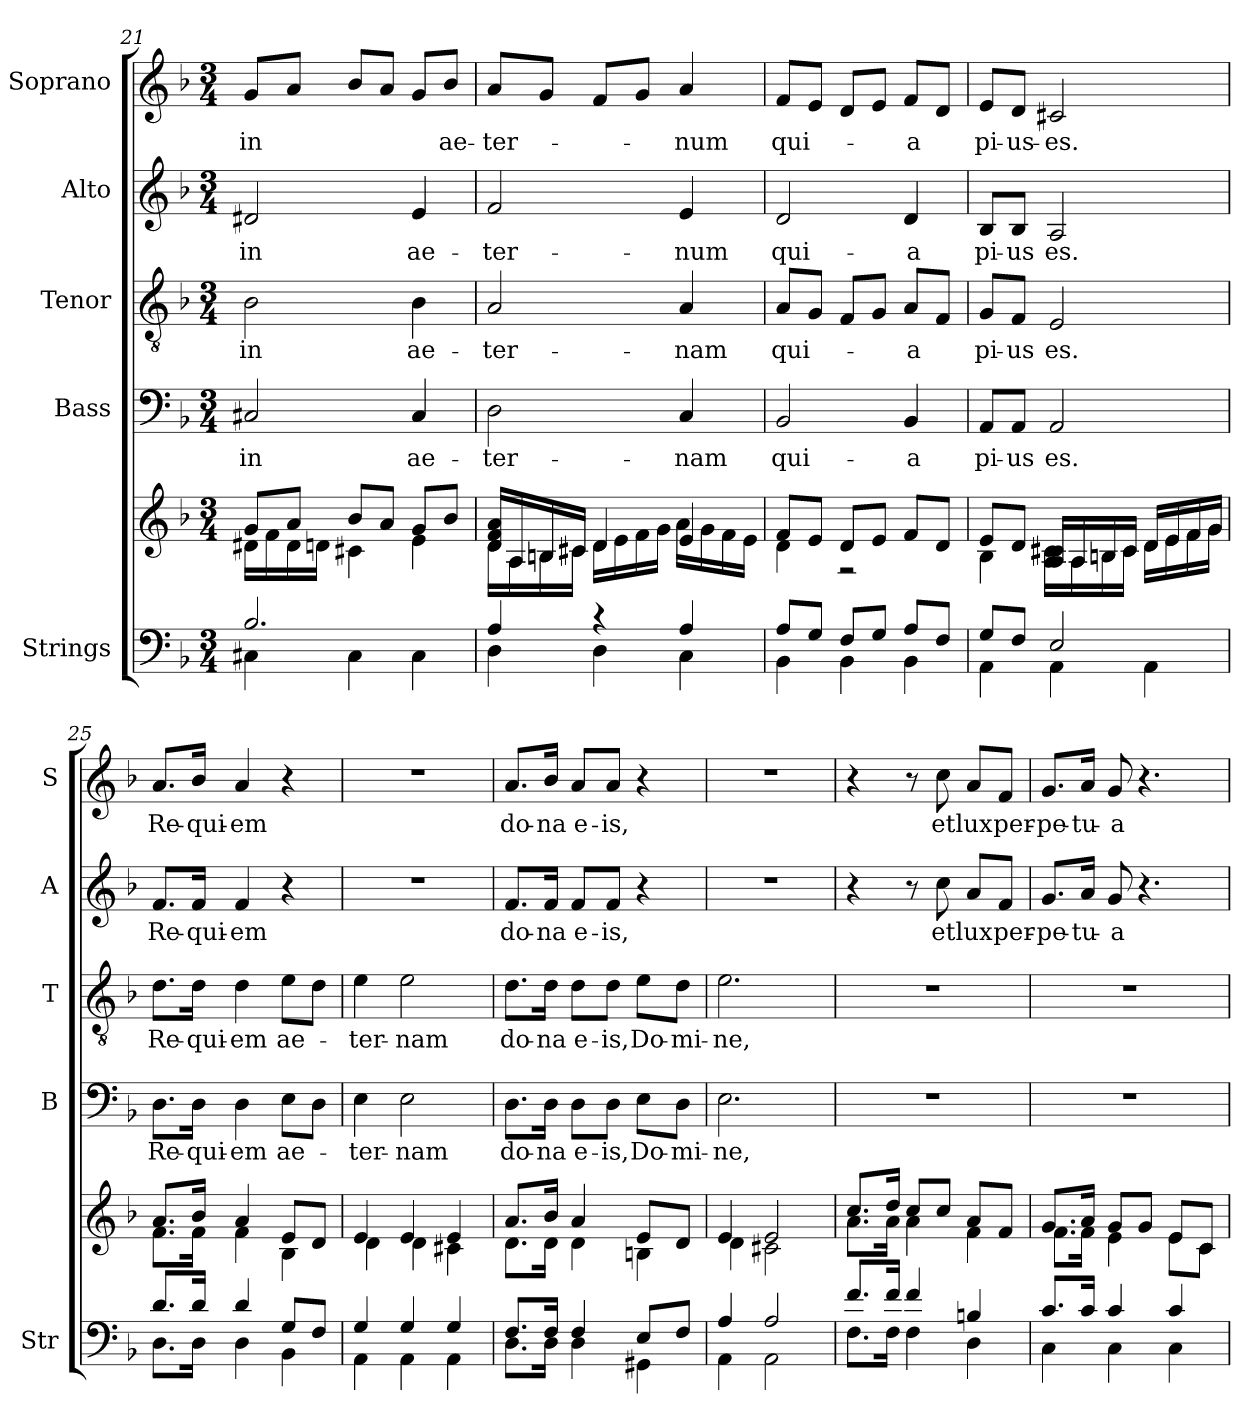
**kern	**kern	**kern	**text	**kern	**text	**kern	**text	**kern	**text
*part5	*part5	*part4	*part4	*part3	*part3	*part2	*part2	*part1	*part1
*staff6	*staff5	*staff4	*staff4	*staff3	*staff3	*staff2	*staff2	*staff1	*staff1
*I"Strings	*	*I"Bass	*	*I"Tenor	*	*I"Alto	*	*I"Soprano	*
*I'Str	*	*I'B	*	*I'T	*	*I'A	*	*I'S	*
*clefF4	*clefG2	*clefF4	*	*clefGv2	*	*clefG2	*	*clefG2	*
*k[b-]	*k[b-]	*k[b-]	*	*k[b-]	*	*k[b-]	*	*k[b-]	*
*M3/4	*M3/4	*M3/4	*	*M3/4	*	*M3/4	*	*M3/4	*
=21	=21	=21	=21	=21	=21	=21	=21	=21	=21
*^	*^	*	*	*	*	*	*	*	*
!	!	!	!	!	!LO:LY:b	!	!LO:LY:b	!	!LO:LY:b	!	!
2.B-/	4C#X\	8g/L	16d#X\LL	2C#X	in	2B-	in	2d#X	in	8gL	in
.	.	.	16f\	.	.	.	.	.	.	.	.
.	.	8a/J	16d#\	.	.	.	.	.	.	8aJ	.
.	.	.	16dn\JJ	.	.	.	.	.	.	.	.
.	4C#\	8b-/L	4c#X\	.	.	.	.	.	.	8b-L	.
.	.	8a/J	.	.	.	.	.	.	.	8aJ	.
!	!	!	!	!	!LO:LY:b	!	!LO:LY:b	!	!LO:LY:b	!	!
.	4C#\	8g/L	4e\	4C#	ae-	4B-	ae-	4e	ae-	8gL	.
!	!	!	!	!	!	!	!	!	!	!	!LO:LY:b
.	.	8b-/J	.	.	.	.	.	.	.	8b-J	ae-
=22	=22	=22	=22	=22	=22	=22	=22	=22	=22	=22	=22
!	!	!	!	!	!LO:LY:b	!	!LO:LY:b	!	!LO:LY:b	!	!LO:LY:b
4A/	4D\	16d/ 16f/ 16a/LL	16d\LL	2D	-ter-	2A	-ter-	2f	-ter-	8aL	-ter-
.	.	16A/	16A\	.	.	.	.	.	.	.	.
.	.	16Bn/	16Bn\	.	.	.	.	.	.	8gJ	.
.	.	16c#X/JJ	16c#X\JJ	.	.	.	.	.	.	.	.
4r	4D\	4d/	16d\LL	.	.	.	.	.	.	8fL	.
.	.	.	16e\	.	.	.	.	.	.	.	.
.	.	.	16f\	.	.	.	.	.	.	8gJ	.
.	.	.	16g\JJ	.	.	.	.	.	.	.	.
!	!	!	!	!	!LO:LY:b	!	!LO:LY:b	!	!LO:LY:b	!	!LO:LY:b
4A/	4C\	4e/	16a\LL	4C	-nam	4A	-nam	4e	-num	4a	-num
.	.	.	16g\	.	.	.	.	.	.	.	.
.	.	.	16f\	.	.	.	.	.	.	.	.
.	.	.	16e\JJ	.	.	.	.	.	.	.	.
=23	=23	=23	=23	=23	=23	=23	=23	=23	=23	=23	=23
!	!	!	!	!	!LO:LY:b	!	!LO:LY:b	!	!LO:LY:b	!	!LO:LY:b
8A/L	4BB-\	8f/L	4d\	2BB-	qui-	8AL	qui-	2d	qui-	8fL	qui-
8G/J	.	8e/J	.	.	.	8GJ	.	.	.	8eJ	.
8F/L	4BB-\	8d/L	2r	.	.	8FL	.	.	.	8dL	.
8G/J	.	8e/J	.	.	.	8GJ	.	.	.	8eJ	.
!	!	!	!	!	!LO:LY:b	!	!	!	!LO:LY:b	!	!
8A/L	4BB-\	8f/L	.	4BB-	-a	8AL	a	4d	-a	8fL	a
8F/J	.	8d/J	.	.	.	8FJ	.	.	.	8dJ	.
=24	=24	=24	=24	=24	=24	=24	=24	=24	=24	=24	=24
!	!	!	!	!	!LO:LY:b	!	!LO:LY:b	!	!LO:LY:b	!	!LO:LY:b
8G/L	4AA\	8e/L	4B-\	8AAL	pi-	8GL	pi-	8B-L	pi-	8eL	pi-
!	!	!	!	!	!LO:LY:b	!	!LO:LY:b	!	!LO:LY:b	!	!LO:LY:b
8F/J	.	8d/J	.	8AAJ	-us	8FJ	-us	8B-J	-us	8dJ	-us-
!	!	!	!	!	!LO:LY:b	!	!LO:LY:b	!	!LO:LY:b	!	!LO:LY:b
2E/	4AA\	16A/ 16c#X/LL	16A\ 16c#X\LL	2AA	es.	2E	es.	2A	es.	2c#X	-es.
.	.	16A/	16A\	.	.	.	.	.	.	.	.
.	.	16Bn/	16Bn\	.	.	.	.	.	.	.	.
.	.	16c#/JJ	16c#\JJ	.	.	.	.	.	.	.	.
.	4AA\	16d/LL	16d\LL	.	.	.	.	.	.	.	.
.	.	16e/	16e\	.	.	.	.	.	.	.	.
.	.	16f/	16f\	.	.	.	.	.	.	.	.
.	.	16g/JJ	16g\JJ	.	.	.	.	.	.	.	.
=25	=25	=25	=25	=25	=25	=25	=25	=25	=25	=25	=25
!	!	!	!	!	!LO:LY:b	!	!LO:LY:b	!	!LO:LY:b	!	!LO:LY:b
8.d/L	8.D\L	8.a/L	8.f\L	8.DL	Re-	8.dL	Re-	8.fL	Re-	8.aL	Re-
!	!	!	!	!	!LO:LY:b	!	!LO:LY:b	!	!LO:LY:b	!	!LO:LY:b
16d/Jk	16D\Jk	16b-/Jk	16f\Jk	16DJk	-qui-	16dJk	-qui-	16fJk	-qui-	16b-Jk	-qui-
!	!	!	!	!	!LO:LY:b	!	!LO:LY:b	!	!LO:LY:b	!	!LO:LY:b
4d/	4D\	4a/	4f\	4D	-em	4d	-em	4f	-em	4a	-em
!	!	!	!	!	!LO:LY:b	!	!LO:LY:b	!	!	!	!
8G/L	4BB-\	8e/L	4B-\	8EL	ae-	8eL	ae-	4r	.	4r	.
8F/J	.	8d/J	.	8DJ	.	8dJ	.	.	.	.	.
=26	=26	=26	=26	=26	=26	=26	=26	=26	=26	=26	=26
!	!	!	!	!	!LO:LY:b	!	!LO:LY:b	!LO:N:vis=2	!	!LO:N:vis=2	!
4G/	4AA\	4e/	4d\	4E	-ter-	4e	-ter-	2.r	.	2.r	.
!	!	!	!	!	!LO:LY:b	!	!LO:LY:b	!	!	!	!
4G/	4AA\	4e/	4d\	2E	-nam	2e	-nam	.	.	.	.
4G/	4AA\	4e/	4c#X\	.	.	.	.	.	.	.	.
=27	=27	=27	=27	=27	=27	=27	=27	=27	=27	=27	=27
!	!	!	!	!	!LO:LY:b	!	!LO:LY:b	!	!LO:LY:b	!	!LO:LY:b
8.F/L	8.D\L	8.a/L	8.d\L	8.DL	do-	8.dL	do-	8.fL	do-	8.aL	do-
!	!	!	!	!	!LO:LY:b	!	!LO:LY:b	!	!LO:LY:b	!	!LO:LY:b
16F/Jk	16D\Jk	16b-/Jk	16d\Jk	16DJk	-na	16dJk	-na	16fJk	-na	16b-Jk	-na
!	!	!	!	!	!LO:LY:b	!	!LO:LY:b	!	!LO:LY:b	!	!LO:LY:b
4F/	4D\	4a/	4d\	8DL	e-	8dL	e-	8fL	e-	8aL	e-
!	!	!	!	!	!LO:LY:b	!	!LO:LY:b	!	!LO:LY:b	!	!LO:LY:b
.	.	.	.	8DJ	-is,	8dJ	-is,	8fJ	-is,	8aJ	-is,
!	!	!	!	!	!LO:LY:b	!	!LO:LY:b	!	!	!	!
8E/L	4GG#X\	8e/L	4Bn\	8EL	Do-	8eL	Do-	4r	.	4r	.
!	!	!	!	!	!LO:LY:b	!	!LO:LY:b	!	!	!	!
8F/J	.	8d/J	.	8DJ	-mi-	8dJ	-mi-	.	.	.	.
=28	=28	=28	=28	=28	=28	=28	=28	=28	=28	=28	=28
!	!	!	!	!	!LO:LY:b	!	!LO:LY:b	!LO:N:vis=2	!	!LO:N:vis=2	!
4A/	4AA\	4e/	4d\	2.E	-ne,	2.e	-ne,	2.r	.	2.r	.
2A/	2AA\	2e/	2c#X\	.	.	.	.	.	.	.	.
=29	=29	=29	=29	=29	=29	=29	=29	=29	=29	=29	=29
!	!	!	!	!LO:N:vis=2	!	!LO:N:vis=2	!	!	!	!	!
8.f/L	8.F\L	8.cc/L	8.a\L	2.r	.	2.r	.	4r	.	4r	.
16f/Jk	16F\Jk	16dd/Jk	16a\Jk	.	.	.	.	.	.	.	.
4f/	4F\	8cc/L	4a\	.	.	.	.	8r	.	8r	.
!	!	!	!	!	!	!	!	!	!LO:LY:b	!	!LO:LY:b
.	.	8cc/J	.	.	.	.	.	8cc	et	8cc	et
!	!	!	!	!	!	!	!	!	!LO:LY:b	!	!LO:LY:b
4Bn/	4D\	8a/L	4f\	.	.	.	.	8aL	lux	8aL	lux
!	!	!	!	!	!	!	!	!	!LO:LY:b	!	!LO:LY:b
.	.	8f/J	.	.	.	.	.	8fJ	per-	8fJ	per-
=30	=30	=30	=30	=30	=30	=30	=30	=30	=30	=30	=30
!	!	!	!	!LO:N:vis=2	!	!LO:N:vis=2	!	!	!LO:LY:b	!	!LO:LY:b
8.c/L	4C\	8.g/L	8.f\L	2.r	.	2.r	.	8.gL	-pe-	8.gL	-pe-
!	!	!	!	!	!	!	!	!	!LO:LY:b	!	!LO:LY:b
16c/Jk	.	16a/Jk	16f\Jk	.	.	.	.	16aJk	-tu-	16aJk	-tu-
!	!	!	!	!	!	!	!	!	!LO:LY:b	!	!LO:LY:b
4c/	4C\	8g/L	4e\	.	.	.	.	8g	-a	8g	-a
.	.	8g/J	.	.	.	.	.	4.r	.	4.r	.
4c/	4C\	8e/L	8e\L	.	.	.	.	.	.	.	.
.	.	8c/J	8c\J	.	.	.	.	.	.	.	.
*v	*v	*	*	*	*	*	*	*	*	*	*
*	*v	*v	*	*	*	*	*	*	*	*
=	=	=	=	=	=	=	=	=	=
*-	*-	*-	*-	*-	*-	*-	*-	*-	*-
